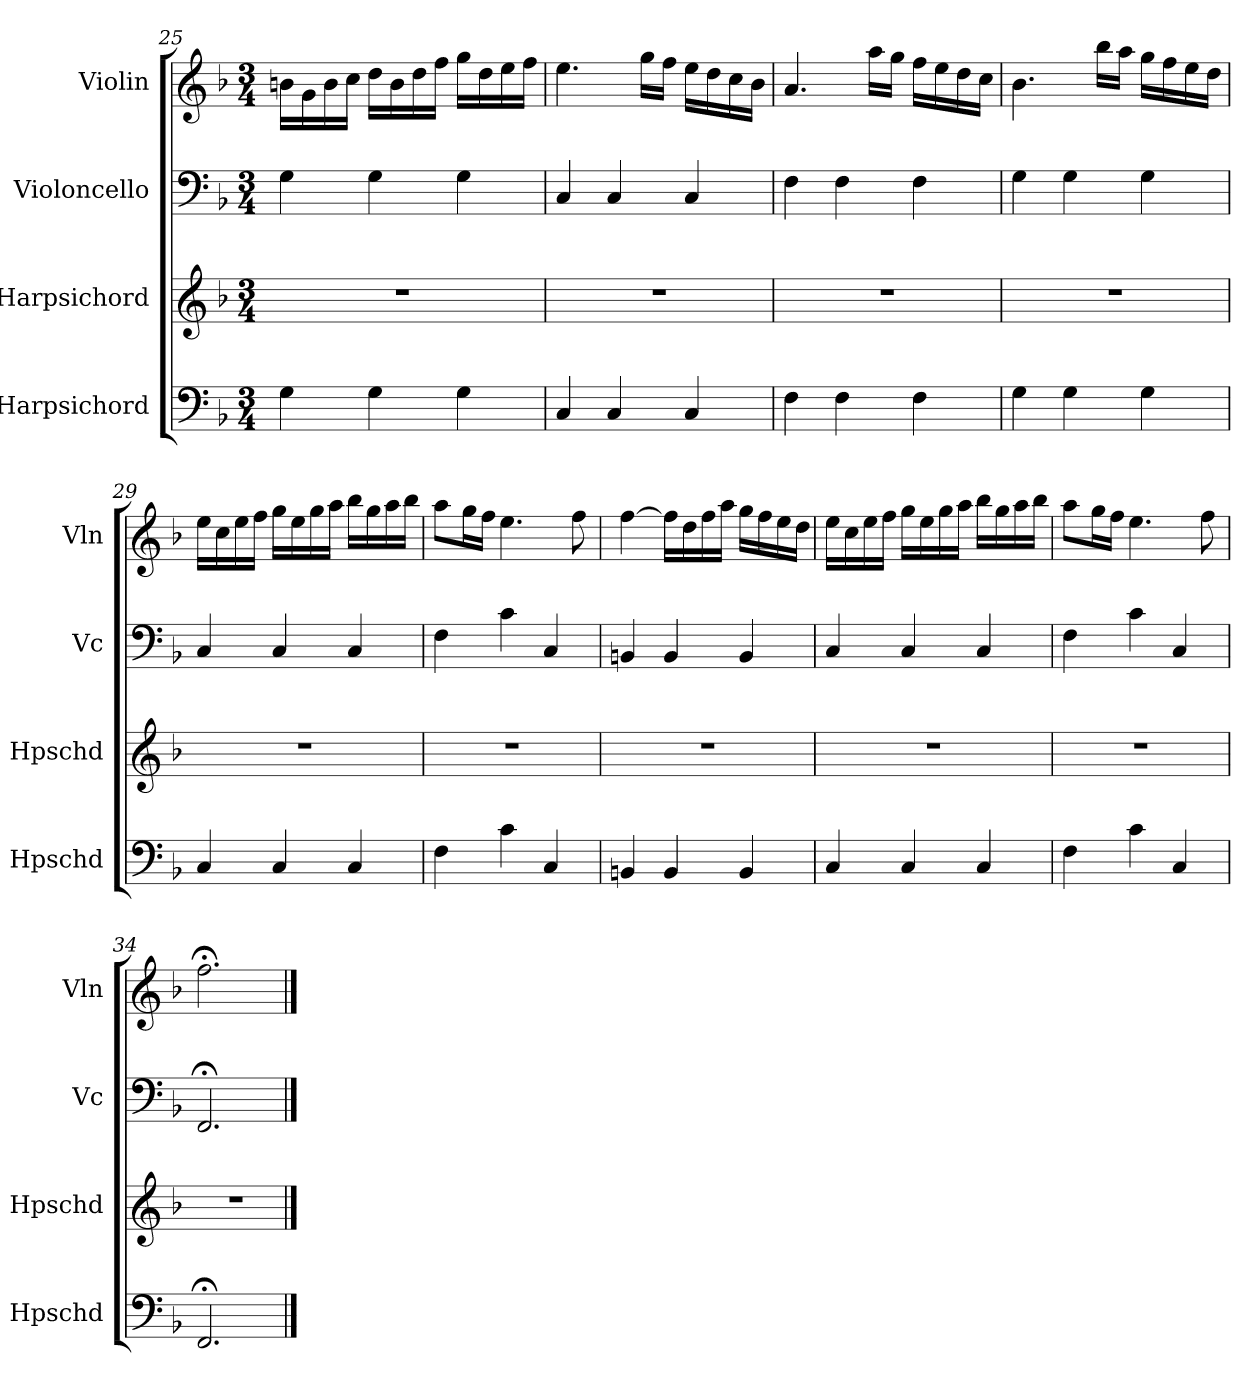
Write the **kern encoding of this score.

**kern	**kern	**kern	**kern
*part4	*part3	*part2	*part1
*staff4	*staff3	*staff2	*staff1
*I"Harpsichord	*I"Harpsichord	*I"Violoncello	*I"Violin
*I'Hpschd	*I'Hpschd	*I'Vc	*I'Vln
*clefF4	*clefG2	*clefF4	*clefG2
*k[b-]	*k[b-]	*k[b-]	*k[b-]
*M3/4	*M3/4	*M3/4	*M3/4
=25	=25	=25	=25
4G\	2.r	4G\	16bn\LL
.	.	.	16g\
.	.	.	16b\
.	.	.	16cc\JJ
4G\	.	4G\	16dd\LL
.	.	.	16b\
.	.	.	16dd\
.	.	.	16ff\JJ
4G\	.	4G\	16gg\LL
.	.	.	16dd\
.	.	.	16ee\
.	.	.	16ff\JJ
=26	=26	=26	=26
4C/	2.r	4C/	4.ee\
4C/	.	4C/	.
.	.	.	16gg\LL
.	.	.	16ff\JJ
4C/	.	4C/	16ee\LL
.	.	.	16dd\
.	.	.	16cc\
.	.	.	16b-\JJ
=27	=27	=27	=27
4F\	2.r	4F\	4.a/
4F\	.	4F\	.
.	.	.	16aa\LL
.	.	.	16gg\JJ
4F\	.	4F\	16ff\LL
.	.	.	16ee\
.	.	.	16dd\
.	.	.	16cc\JJ
=28	=28	=28	=28
4G\	2.r	4G\	4.b-\
4G\	.	4G\	.
.	.	.	16bb-\LL
.	.	.	16aa\JJ
4G\	.	4G\	16gg\LL
.	.	.	16ff\
.	.	.	16ee\
.	.	.	16dd\JJ
=29	=29	=29	=29
4C/	2.r	4C/	16ee\LL
.	.	.	16cc\
.	.	.	16ee\
.	.	.	16ff\JJ
4C/	.	4C/	16gg\LL
.	.	.	16ee\
.	.	.	16gg\
.	.	.	16aa\JJ
4C/	.	4C/	16bb-\LL
.	.	.	16gg\
.	.	.	16aa\
.	.	.	16bb-\JJ
=30	=30	=30	=30
4F\	2.r	4F\	8aa\L
.	.	.	16gg\L
.	.	.	16ff\JJ
4c\	.	4c\	4.ee\
4C/	.	4C/	.
.	.	.	8ff\
=31	=31	=31	=31
4BBn/	2.r	4BBn/	[4ff\
4BB/	.	4BB/	16ff\LL]
.	.	.	16dd\
.	.	.	16ff\
.	.	.	16aa\JJ
4BB/	.	4BB/	16gg\LL
.	.	.	16ff\
.	.	.	16ee\
.	.	.	16dd\JJ
=32	=32	=32	=32
4C/	2.r	4C/	16ee\LL
.	.	.	16cc\
.	.	.	16ee\
.	.	.	16ff\JJ
4C/	.	4C/	16gg\LL
.	.	.	16ee\
.	.	.	16gg\
.	.	.	16aa\JJ
4C/	.	4C/	16bb-\LL
.	.	.	16gg\
.	.	.	16aa\
.	.	.	16bb-\JJ
=33	=33	=33	=33
4F\	2.r	4F\	8aa\L
.	.	.	16gg\L
.	.	.	16ff\JJ
4c\	.	4c\	4.ee\
4C/	.	4C/	.
.	.	.	8ff\
=34	=34	=34	=34
2.FF;</	2.r	2.FF;</	2.ff;<\
==	==	==	==
*-	*-	*-	*-
